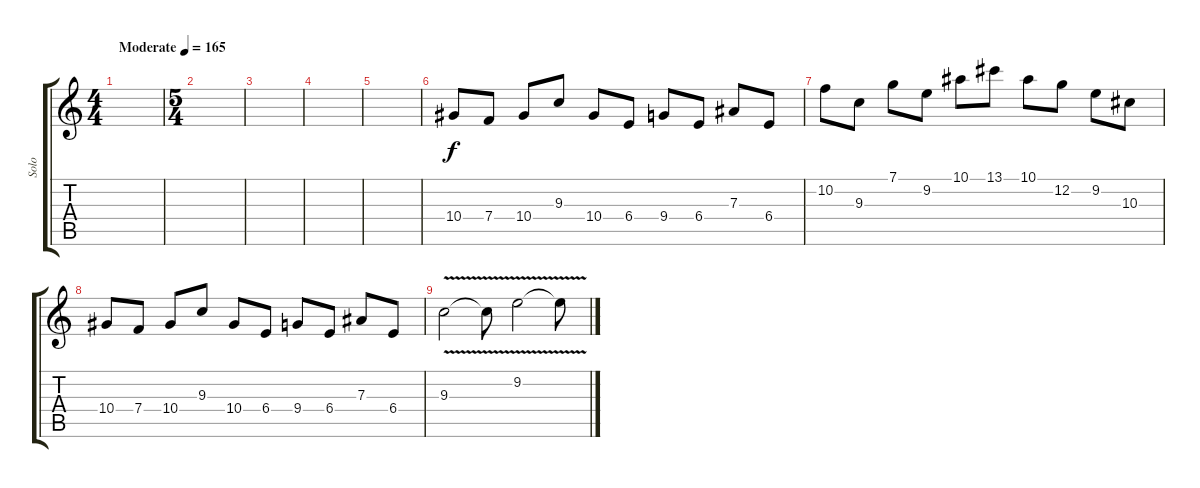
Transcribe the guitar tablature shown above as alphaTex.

\track ("Solo" "Solo") {instrument distortionguitar}
\staff {score tabs}
\tuning (C4 G3 Eb3 Bb2 F2 C2) {hide}
\ts (4 4)
\tempo (165 "Moderate")
\clef g2
\ks c
|
\ts (5 4)
|
|
|
|
10.4.8 7.4.8 10.4.8 9.3.8 10.4.8 6.4.8 9.4.8 6.4.8 7.3.8 6.4.8 |
10.2.8 9.3.8 7.1.8 9.2.8 10.1.8 13.1.8 10.1.8 12.2.8 9.2.8 10.3.8 |
10.4.8 7.4.8 10.4.8 9.3.8 10.4.8 6.4.8 9.4.8 6.4.8 7.3.8 6.4.8 |
9.3{v}.2 9.3{t}.8 9.2{v}.2 9.2{t}.8
